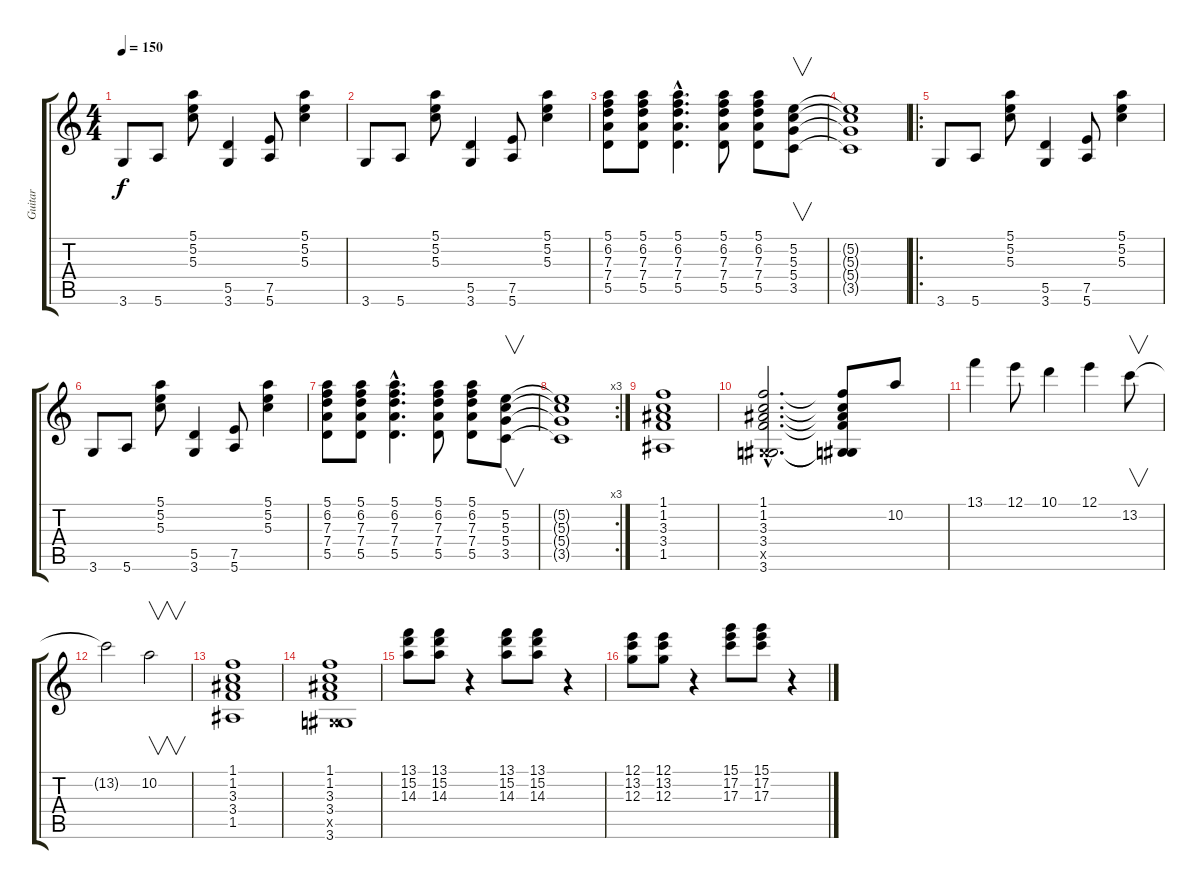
\track ("Guitar" "Guitar") {instrument distortionguitar}
\staff {score tabs}
\tuning (E4 B3 G3 D3 A2 E2) {hide}
\ts (4 4)
\tempo 150
\clef g2
\ks c
3.6.8{dy f} 5.6.8 (5.1 5.2 5.3).8 (5.5 3.6).4 (7.5 5.6).8 (5.1 5.2 5.3).4 |
3.6.8 5.6.8 (5.1 5.2 5.3).8 (5.5 3.6).4 (7.5 5.6).8 (5.1 5.2 5.3).4 |
(5.1 6.2 7.3 7.4 5.5).8 (5.1 6.2 7.3 7.4 5.5).8 (5.1{hac} 6.2{hac} 7.3{hac} 7.4{hac} 5.5{hac}).4{d} (5.1 6.2 7.3 7.4 5.5).8 (5.1 6.2 7.3 7.4 5.5).8 (5.2 5.3 5.4 3.5).8{v} |
(5.2{t} 5.3{t} 5.4{t} 3.5{t}).1 |
\ro
3.6.8 5.6.8 (5.1 5.2 5.3).8 (5.5 3.6).4 (7.5 5.6).8 (5.1 5.2 5.3).4 |
3.6.8 5.6.8 (5.1 5.2 5.3).8 (5.5 3.6).4 (7.5 5.6).8 (5.1 5.2 5.3).4 |
(5.1 6.2 7.3 7.4 5.5).8 (5.1 6.2 7.3 7.4 5.5).8 (5.1{hac} 6.2{hac} 7.3{hac} 7.4{hac} 5.5{hac}).4{d} (5.1 6.2 7.3 7.4 5.5).8 (5.1 6.2 7.3 7.4 5.5).8 (5.2 5.3 5.4 3.5).8{v} |
\rc 3
(5.2{t} 5.3{t} 5.4{t} 3.5{t}).1 |
(1.1 1.2 3.3 3.4 1.5).1 |
(1.1{hac} 1.2{hac} 3.3{hac} 3.4{hac} -1.5{hac x} 3.6{hac}).2{d} (1.1{t} 1.2{t} 3.3{t} 3.4{t} -1.5{t} 3.6{t}).8 10.2.8 |
13.1.4 12.1.8 10.1.4 12.1.4 13.2.8{v} |
13.2{t}.2 10.2.2{v} |
(1.1 1.2 3.3 3.4 1.5).1 |
(1.1 1.2 3.3 3.4 -1.5{x} 3.6).1 |
(13.1 15.2 14.3).8 (13.1 15.2 14.3).8 r.4 (13.1 15.2 14.3).8 (13.1 15.2 14.3).8 r.4 |
(12.1 13.2 12.3).8 (12.1 13.2 12.3).8 r.4 (15.1 17.2 17.3).8 (15.1 17.2 17.3).8 r.4
